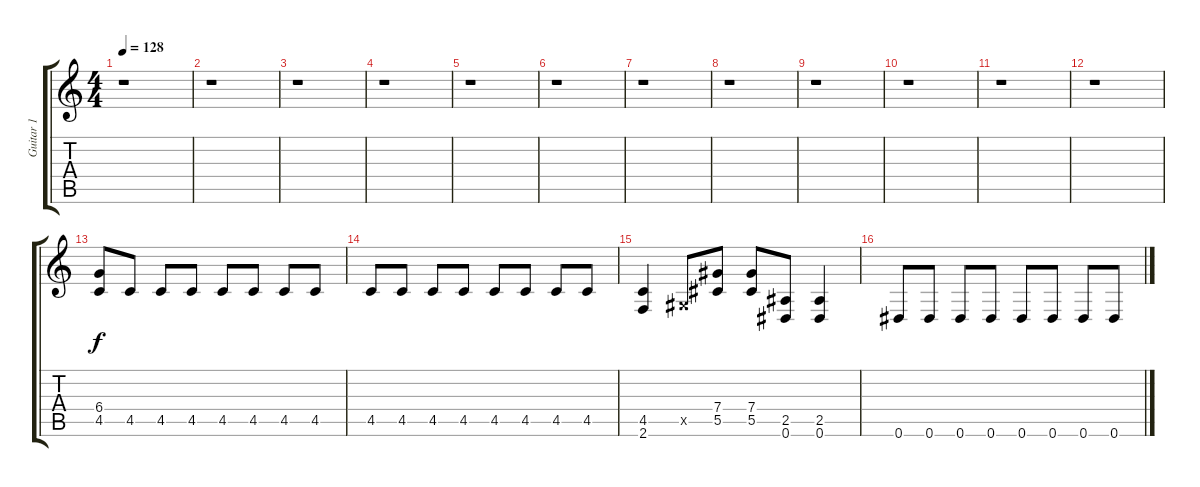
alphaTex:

\track ("Guitar 1" "Guitar 1") {instrument overdrivenguitar}
\staff {score tabs}
\tuning (Eb4 Bb3 Gb3 Db3 Ab2 Eb2) {hide}
\ts (4 4)
\tempo 128
\clef g2
\ks c
r.1{dy f} |
r.1 |
r.1 |
r.1 |
r.1 |
r.1 |
r.1 |
r.1 |
r.1 |
r.1 |
r.1 |
r.1 |
(6.4 4.5).8 4.5.8 4.5.8 4.5.8 4.5.8 4.5.8 4.5.8 4.5.8 |
4.5.8 4.5.8 4.5.8 4.5.8 4.5.8 4.5.8 4.5.8 4.5.8 |
(4.5 2.6).4 0.5{x}.8 (7.4 5.5).8 (7.4 5.5).8 (2.5 0.6).8 (2.5 0.6).4 |
0.6.8 0.6.8 0.6.8 0.6.8 0.6.8 0.6.8 0.6.8 0.6.8
